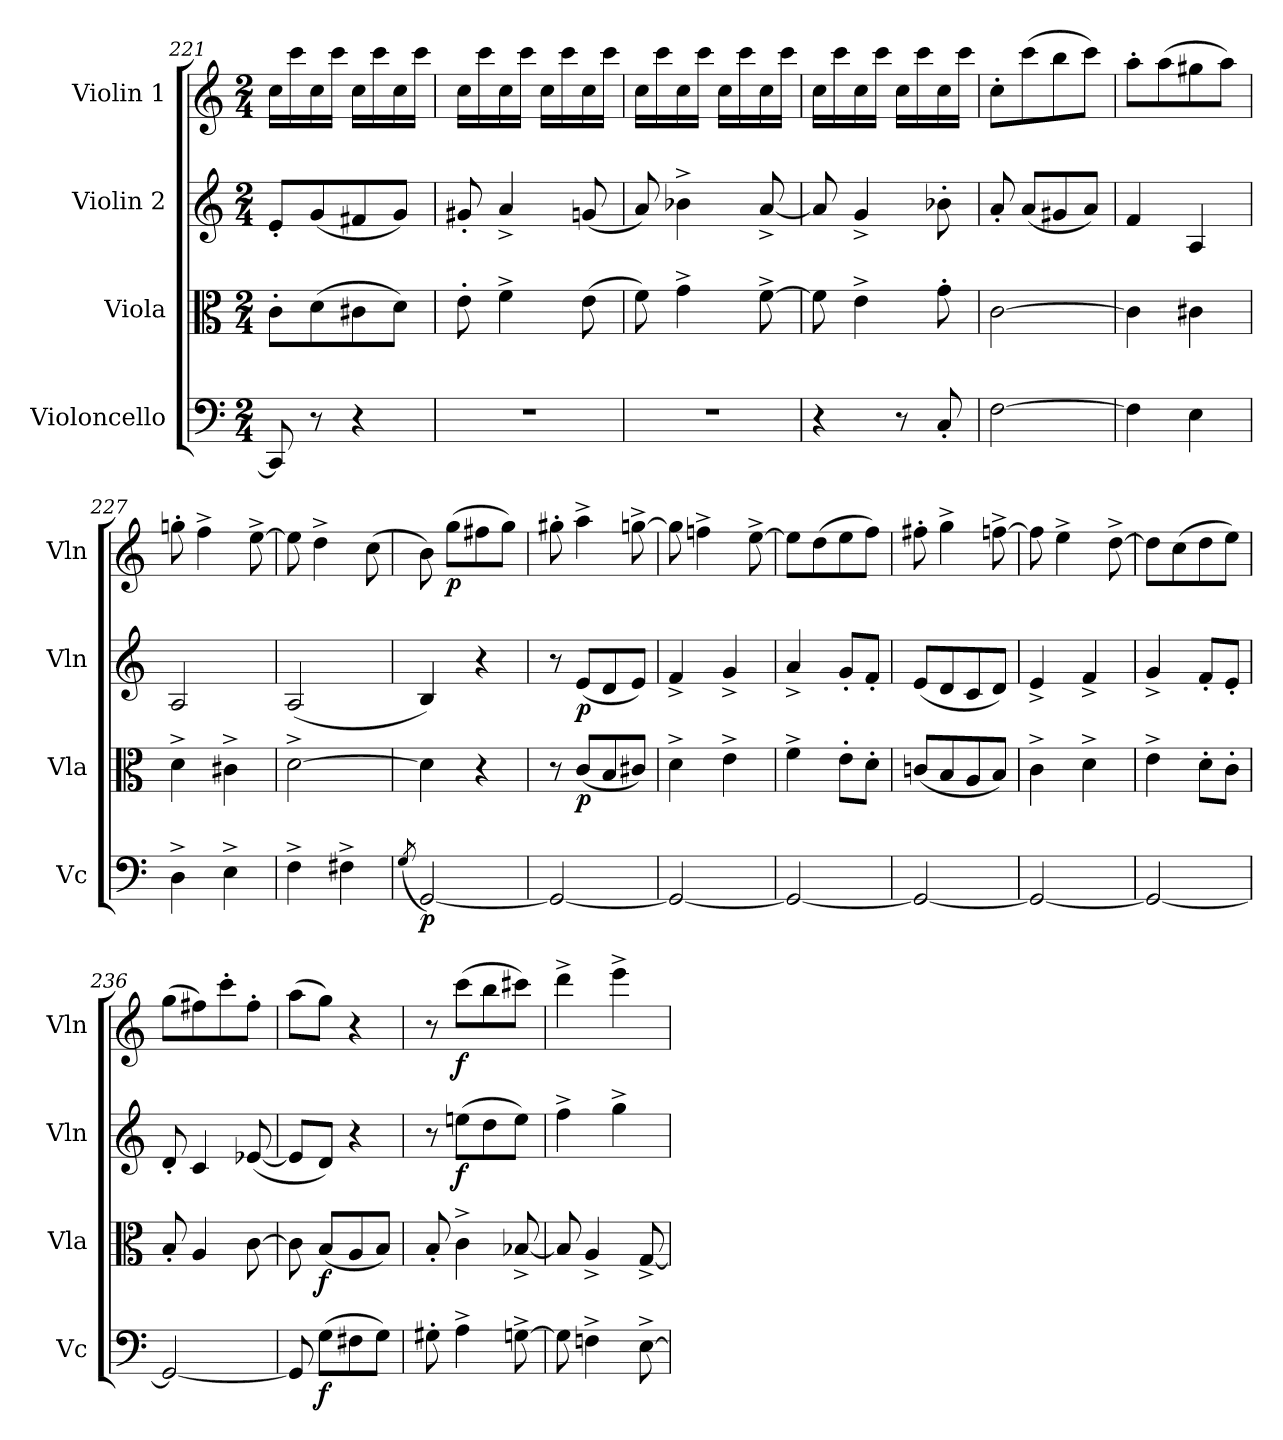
**kern	**dynam	**kern	**dynam	**kern	**dynam	**kern	**dynam
*part4	*part4	*part3	*part3	*part2	*part2	*part1	*part1
*staff4	*staff4	*staff3	*staff3	*staff2	*staff2	*staff1	*staff1
*I"Violoncello	*	*I"Viola	*	*I"Violin 2	*	*I"Violin 1	*
*I'Vc	*	*I'Vla	*	*I'Vln	*	*I'Vln	*
*clefF4	*	*clefC3	*	*clefG2	*	*clefG2	*
*k[]	*	*k[]	*	*k[]	*	*k[]	*
*M2/4	*	*M2/4	*	*M2/4	*	*M2/4	*
=221	=221	=221	=221	=221	=221	=221	=221
8CC/]	.	8c'\L	.	8e'/L	.	16cc\LL	.
.	.	.	.	.	.	16ccc\	.
8r	.	(8d\	.	(8g/	.	16cc\	.
.	.	.	.	.	.	16ccc\JJ	.
4r	.	8c#X\	.	8f#X/	.	16cc\LL	.
.	.	.	.	.	.	16ccc\	.
.	.	8d\J)	.	8g/J)	.	16cc\	.
.	.	.	.	.	.	16ccc\JJ	.
=222	=222	=222	=222	=222	=222	=222	=222
2r	.	8e'\	.	8g#X'/	.	16cc\LL	.
.	.	.	.	.	.	16ccc\	.
.	.	4f^\	.	4a^/	.	16cc\	.
.	.	.	.	.	.	16ccc\JJ	.
.	.	.	.	.	.	16cc\LL	.
.	.	.	.	.	.	16ccc\	.
.	.	(8e\	.	(8gn/	.	16cc\	.
.	.	.	.	.	.	16ccc\JJ	.
=223	=223	=223	=223	=223	=223	=223	=223
2r	.	8f\)	.	8a/)	.	16cc\LL	.
.	.	.	.	.	.	16ccc\	.
.	.	4g^\	.	4b-X^\	.	16cc\	.
.	.	.	.	.	.	16ccc\JJ	.
.	.	.	.	.	.	16cc\LL	.
.	.	.	.	.	.	16ccc\	.
.	.	[8f^\	.	[8a^/	.	16cc\	.
.	.	.	.	.	.	16ccc\JJ	.
!!LO:LB:g=z
=224	=224	=224	=224	=224	=224	=224	=224
4r	.	8f\]	.	8a/]	.	16cc\LL	.
.	.	.	.	.	.	16ccc\	.
.	.	4e^\	.	4g^/	.	16cc\	.
.	.	.	.	.	.	16ccc\JJ	.
8r	.	.	.	.	.	16cc\LL	.
.	.	.	.	.	.	16ccc\	.
8C'/	.	8g'\	.	8b-X'\	.	16cc\	.
.	.	.	.	.	.	16ccc\JJ	.
=225	=225	=225	=225	=225	=225	=225	=225
[2F\	.	[2c\	.	8a'/	.	8cc'\L	.
.	.	.	.	(8a/L	.	(8ccc\	.
.	.	.	.	8g#X/	.	8bb\	.
.	.	.	.	8a/J)	.	8ccc\J)	.
!!LO:PB:g=z
=226	=226	=226	=226	=226	=226	=226	=226
4F\]	.	4c\]	.	4f/	.	8aa'\L	.
.	.	.	.	.	.	(8aa\	.
4E\	.	4c#X\	.	4A/	.	8gg#X\	.
.	.	.	.	.	.	8aa\J)	.
=227	=227	=227	=227	=227	=227	=227	=227
4D^\	.	4d^\	.	2A/	.	8ggn'\	.
.	.	.	.	.	.	4ff^\	.
4E^\	.	4c#X^\	.	.	.	.	.
.	.	.	.	.	.	[8ee^\	.
=228	=228	=228	=228	=228	=228	=228	=228
4F^\	.	[2d^\	.	(2A/	.	8ee\]	.
.	.	.	.	.	.	4dd^\	.
4F#X^\	.	.	.	.	.	.	.
.	.	.	.	.	.	(8cc\	.
=229	=229	=229	=229	=229	=229	=229	=229
(8qG/	.	.	.	.	.	.	.
!	!LO:DY:b	!	!	!	!	!	!
[2GG/)	p	4d\]	.	4B/)	.	8b\)	.
!	!	!	!	!	!	!	!LO:DY:b
.	.	.	.	.	.	(8gg\L	p
.	.	4r	.	4r	.	8ff#X\	.
.	.	.	.	.	.	8gg\J)	.
=230	=230	=230	=230	=230	=230	=230	=230
2GG/_	.	8r	.	8r	.	8gg#X'\	.
!	!	!	!LO:DY:b	!	!LO:DY:b	!	!
.	.	(8c/L	p	(8e/L	p	4aa^\	.
.	.	8B/	.	8d/	.	.	.
.	.	8c#X/J)	.	8e/J)	.	[8ggn^\	.
=231	=231	=231	=231	=231	=231	=231	=231
2GG/_	.	4d^\	.	4f^/	.	8gg\]	.
.	.	.	.	.	.	4ffn^\	.
.	.	4e^\	.	4g^/	.	.	.
.	.	.	.	.	.	[8ee^\	.
=232	=232	=232	=232	=232	=232	=232	=232
2GG/_	.	4f^\	.	4a^/	.	8ee\L]	.
.	.	.	.	.	.	(8dd\	.
.	.	8e'\L	.	8g'/L	.	8ee\	.
.	.	8d'\J	.	8f'/J	.	8ff\J)	.
=233	=233	=233	=233	=233	=233	=233	=233
2GG/_	.	(8cn/L	.	(8e/L	.	8ff#X'\	.
.	.	8B/	.	8d/	.	4gg^\	.
.	.	8A/	.	8c/	.	.	.
.	.	8B/J)	.	8d/J)	.	[8ffn^\	.
=234	=234	=234	=234	=234	=234	=234	=234
2GG/_	.	4c^\	.	4e^/	.	8ff\]	.
.	.	.	.	.	.	4ee^\	.
.	.	4d^\	.	4f^/	.	.	.
.	.	.	.	.	.	[8dd^\	.
!!LO:LB:g=z
=235	=235	=235	=235	=235	=235	=235	=235
2GG/_	.	4e^\	.	4g^/	.	8dd\L]	.
.	.	.	.	.	.	(8cc\	.
.	.	8d'\L	.	8f'/L	.	8dd\	.
.	.	8c'\J	.	8e'/J	.	8ee\J)	.
=236	=236	=236	=236	=236	=236	=236	=236
2GG/_	.	8B'/	.	8d'/	.	(8gg\L	.
.	.	4A/	.	4c/	.	8ff#X\)	.
.	.	.	.	.	.	8ccc'\	.
.	.	[8c\	.	([8e-X/	.	8ff#'\J	.
=237	=237	=237	=237	=237	=237	=237	=237
8GG/]	.	8c\]	.	8e-/L]	.	(8aa\L	.
!	!LO:DY:b	!	!LO:DY:b	!	!	!	!
(8G\L	f	(8B/L	f	8d/J)	.	8gg\J)	.
8F#X\	.	8A/	.	4r	.	4r	.
8G\J)	.	8B/J)	.	.	.	.	.
=238	=238	=238	=238	=238	=238	=238	=238
8G#X'\	.	8B'/	.	8r	.	8r	.
!	!	!	!	!	!LO:DY:b	!	!LO:DY:b
4A^\	.	4c^\	.	(8een\L	f	(8ccc\L	f
.	.	.	.	8dd\	.	8bb\	.
[8Gn^\	.	[8B-X^/	.	8ee\J)	.	8ccc#X\J)	.
=239	=239	=239	=239	=239	=239	=239	=239
8G\]	.	8B-/]	.	4ff^\	.	4ddd^\	.
4Fn^\	.	4A^/	.	.	.	.	.
.	.	.	.	4gg^\	.	4eee^\	.
[8E^\	.	[8G^/	.	.	.	.	.
=	=	=	=	=	=	=	=
*-	*-	*-	*-	*-	*-	*-	*-
